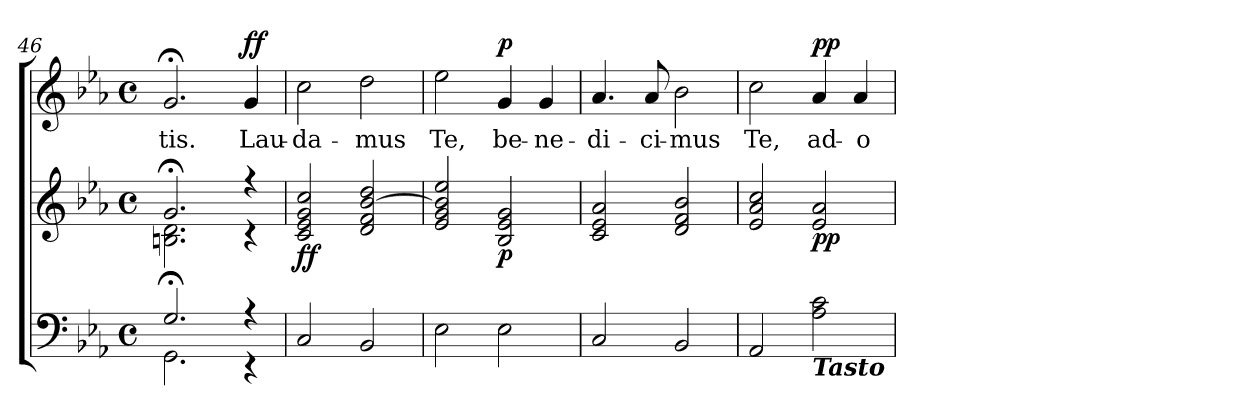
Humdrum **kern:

**kern	**kern	**dynam	**kern	**text	**dynam
*part2	*part2	*part2	*part1	*part1	*part1
*staff3	*staff2	*staff2/3	*staff1	*staff1	*staff1
*clefF4	*clefG2	*	*clefG2	*	*
*	*	*	*ITrd7c12	*	*
*k[b-e-a-]	*k[b-e-a-]	*	*k[b-e-a-]	*	*
*E-:	*E-:	*	*E-:	*	*
*M4/4	*M4/4	*	*M4/4	*	*
*met(c)	*met(c)	*	*met(c)	*	*
=46	=46	=46	=46	=46	=46
*^	*^	*	*	*	*
!	!	!	!	!	!	!LO:LY:b	!
2.G;/	2.GG\	2.g;</	2.Bn\ 2.d\	.	2.G;</	-tis.	.
!	!	!	!	!	!	!LO:LY:b	!LO:DY:a
4r	4r	4r	4r	.	4G/	Lau-	ff
!!LO:LB:g=z
=47	=47	=47	=47	=47	=47	=47	=47
!	!	!	!	!LO:DY:b	!	!LO:LY:b	!
*v	*v	*	*	*	*	*	*
*	*v	*v	*	*	*	*
2C/	2c/ 2e-/ 2g/ 2cc/	ff	2c\	-da-	.
!	!	!	!	!LO:LY:b	!
2BB-/	2d/ 2f/ [>2b-/ 2dd/	.	2d\	-mus	.
=48	=48	=48	=48	=48	=48
!	!	!	!	!LO:LY:b	!
2E-\	2e-/ 2g/ 2b-/] 2ee-/	.	2e-\	Te,	.
!	!	!LO:DY:b	!	!LO:LY:b	!LO:DY:a
2E-\	2B-/ 2e-/ 2g/	p	4G/	be-	p
!	!	!	!	!LO:LY:b	!
.	.	.	4G/	-ne-	.
=49	=49	=49	=49	=49	=49
!	!	!	!	!LO:LY:b	!
2C/	2c/ 2e-/ 2a-/	.	4.A-/	-di-	.
!	!	!	!	!LO:LY:b	!
.	.	.	8A-/	-ci-	.
!	!	!	!	!LO:LY:b	!
2BB-/	2d/ 2f/ 2b-/	.	2B-\	-mus	.
=50	=50	=50	=50	=50	=50
!	!	!	!	!LO:LY:b	!
2AA-/	2e-/ 2a-/ 2cc/	.	2c\	Te,	.
!LO:TX:b:Bi:t=Tasto	!	!	!	!	!
!	!	!LO:DY:b	!	!LO:LY:b	!LO:DY:a
2A-\ 2c\	2e-/ 2a-/	pp	4A-/	ad-	pp
!	!	!	!	!LO:LY:b	!
.	.	.	4A-/	-o-	.
=	=	=	=	=	=
*-	*-	*-	*-	*-	*-
